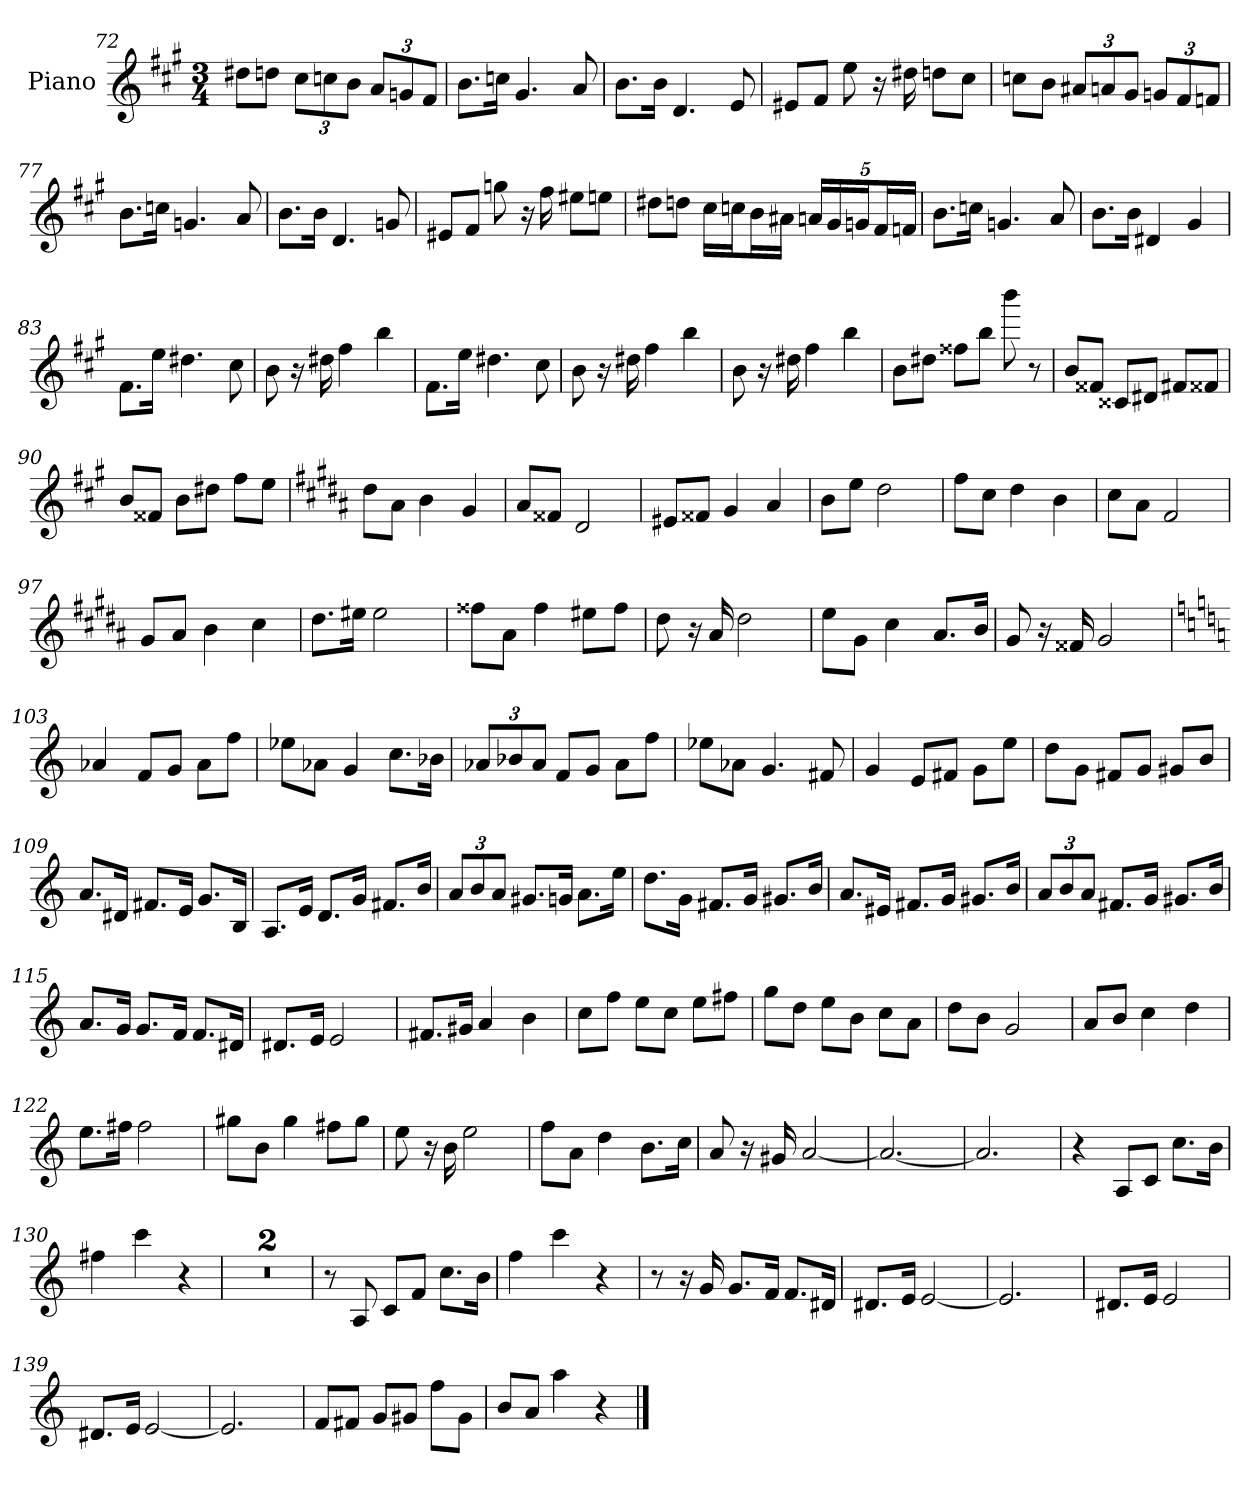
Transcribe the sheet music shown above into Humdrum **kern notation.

**kern
*part1
*staff1
*I"Piano
*I'Pno
*clefG2
*k[f#c#g#]
*M3/4
=72
8dd#X\L
8ddn\J
12cc#\L
12ccn\
12b\J
12a/L
12gn/
12f#/J
=73
8.b\L
16ccn\Jk
4.g#
8a
=74
8.b\L
16b\Jk
4.d
8e
=75
8e#X/L
8f#/J
8ee
16r
16dd#X
8ddn\L
8cc#\J
=76
8ccn\L
8b\J
12a#X/L
12an/
12g#/J
12gn/L
12f#/
12fn/J
=77
8.b\L
16ccn\Jk
4.gn
8a
=78
8.b\L
16b\Jk
4.d
8gn
=79
8e#X/L
8f#/J
8ggn
16r
16ff#
8ee#X\L
8een\J
=80
8dd#X\L
8ddn\J
16cc#\LL
16ccn\J
16b\L
16a#X\JJ
20an/LL
20g#/
20gn/J
20f#/L
20fn/JJ
=81
8.b\L
16ccn\Jk
4.gn
8a
=82
8.b\L
16b\Jk
4d#X
4g#
=83
8.f#\L
16ee\Jk
4.dd#X
8cc#
=84
8b
16r
16dd#X
4ff#
4bb
=85
8.f#\L
16ee\Jk
4.dd#X
8cc#
=86
8b
16r
16dd#X
4ff#
4bb
=87
8b
16r
16dd#X
4ff#
4bb
=88
8b\L
8dd#X\J
8ff##X\L
8bb\J
8bbb
8r
=89
8b/L
8f##X/J
8c##X/L
8d#X/J
8f#X/L
8f##X/J
=90
8b/L
8f##X/J
8b\L
8dd#X\J
8ff#\L
8ee\J
=91
*k[f#c#g#d#a#]
8dd#\L
8a#\J
4b
4g#
=92
8a#/L
8f##X/J
2d#
=93
8e#X/L
8f##X/J
4g#
4a#
=94
8b\L
8ee\J
2dd#
=95
8ff#\L
8cc#\J
4dd#
4b
=96
8cc#\L
8a#\J
2f#
=97
8g#/L
8a#/J
4b
4cc#
=98
8.dd#\L
16ee#X\Jk
2ee#
=99
8ff##X\L
8a#\J
4ff##
8ee#X\L
8ff##\J
=100
8dd#
16r
16a#
2dd#
=101
8ee\L
8g#\J
4cc#
8.a#/L
16b/Jk
=102
8g#
16r
16f##X
2g#
=103
*k[]
4a-X
8f/L
8g/J
8a-\L
8ff\J
=104
8ee-X\L
8a-X\J
4g
8.cc\L
16b-X\Jk
=105
12a-X/L
12b-X/
12a-/J
8f/L
8g/J
8a-\L
8ff\J
=106
8ee-X\L
8a-X\J
4.g
8f#X
=107
4g
8e/L
8f#X/J
8g\L
8ee\J
=108
8dd\L
8g\J
8f#X/L
8g/J
8g#X/L
8b/J
=109
8.a/L
16d#X/Jk
8.f#X/L
16e/Jk
8.g/L
16B/Jk
=110
8.A/L
16e/Jk
8.d/L
16g/Jk
8.f#X/L
16b/Jk
=111
12a/L
12b/
12a/J
8.g#X/L
16gn/Jk
8.a\L
16ee\Jk
=112
8.dd\L
16g\Jk
8.f#X/L
16g/Jk
8.g#X/L
16b/Jk
=113
8.a/L
16e#X/Jk
8.f#X/L
16g/Jk
8.g#X/L
16b/Jk
=114
12a/L
12b/
12a/J
8.f#X/L
16g/Jk
8.g#X/L
16b/Jk
=115
8.a/L
16g/Jk
8.g/L
16f/Jk
8.f/L
16d#X/Jk
=116
8.d#X/L
16e/Jk
2e
=117
8.f#X/L
16g#X/Jk
4a
4b
=118
8cc\L
8ff\J
8ee\L
8cc\J
8ee\L
8ff#X\J
=119
8gg\L
8dd\J
8ee\L
8b\J
8cc\L
8a\J
=120
8dd\L
8b\J
2g
=121
8a/L
8b/J
4cc
4dd
=122
8.ee\L
16ff#X\Jk
2ff#
=123
8gg#X\L
8b\J
4gg#
8ff#X\L
8gg#\J
=124
8ee
16r
16b
2ee
=125
8ff\L
8a\J
4dd
8.b\L
16cc\Jk
=126
8a
16r
16g#X
[2a
=127
2.a_
=128
2.a]
=129
4r
8A/L
8c/J
8.cc\L
16b\Jk
=130
4ff#X
4ccc
4r
=131
2.r
=132
2.r
=133
8r
8A
8c/L
8f/J
8.cc\L
16b\Jk
=134
4ff
4ccc
4r
=135
8r
16r
16g
8.g/L
16f/Jk
8.f/L
16d#X/Jk
=136
8.d#X/L
16e/Jk
[2e
=137
2.e]
=138
8.d#X/L
16e/Jk
2e
=139
8.d#X/L
16e/Jk
[2e
=140
2.e]
=141
8f/L
8f#X/J
8g/L
8g#X/J
8ff\L
8g#\J
=142
8b/L
8a/J
4aa
4r
==
*-
